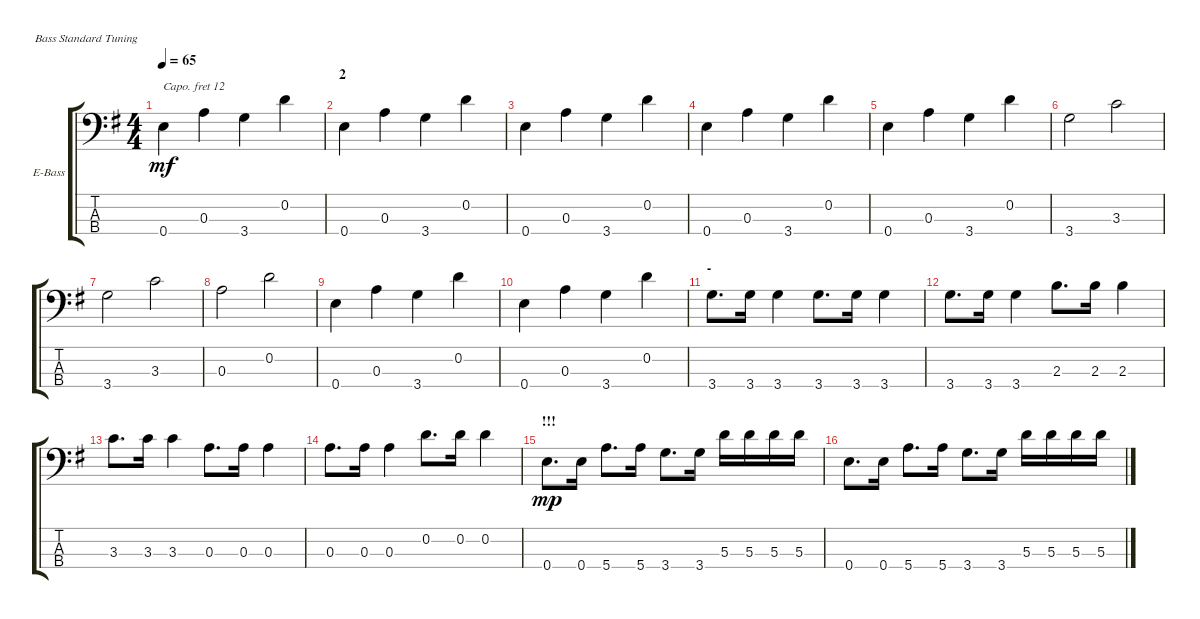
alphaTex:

\defaultSystemsLayout 4
\bracketExtendMode groupsimilarinstruments
\firstSystemTrackNameOrientation horizontal
\otherSystemsTrackNameOrientation horizontal
\track ("Bass" "E-Bass") {instrument electricbassfinger}
\staff {score tabs}
\capo 12
\tuning (G2 D2 A1 E1)
\ts (4 4)
\tempo 65
\clef f4
\ks eminor
0.4.4{dy mf} 0.3.4 3.4.4 0.2.4 |
\section ("" "2")
0.4.4 0.3.4 3.4.4 0.2.4 |
0.4.4 0.3.4 3.4.4 0.2.4 |
0.4.4 0.3.4 3.4.4 0.2.4 |
0.4.4 0.3.4 3.4.4 0.2.4 |
3.4.2 3.3.2 |
3.4.2 3.3.2 |
0.3.2 0.2.2 |
0.4.4 0.3.4 3.4.4 0.2.4 |
0.4.4 0.3.4 3.4.4 0.2.4 |
\section ("" "-")
3.4.8{d} 3.4.16 3.4.4 3.4.8{d} 3.4.16 3.4.4 |
3.4.8{d} 3.4.16 3.4.4 2.3.8{d} 2.3.16 2.3.4 |
3.3.8{d} 3.3.16 3.3.4 0.3.8{d} 0.3.16 0.3.4 |
0.3.8{d} 0.3.16 0.3.4 0.2.8{d} 0.2.16 0.2.4 |
\section ("" "!!!")
0.4.8{d dy mp} 0.4.16 5.4.8{d} 5.4.16 3.4.8{d} 3.4.16 5.3.16 5.3.16 5.3.16 5.3.16 |
0.4.8{d} 0.4.16 5.4.8{d} 5.4.16 3.4.8{d} 3.4.16 5.3.16 5.3.16 5.3.16 5.3.16
